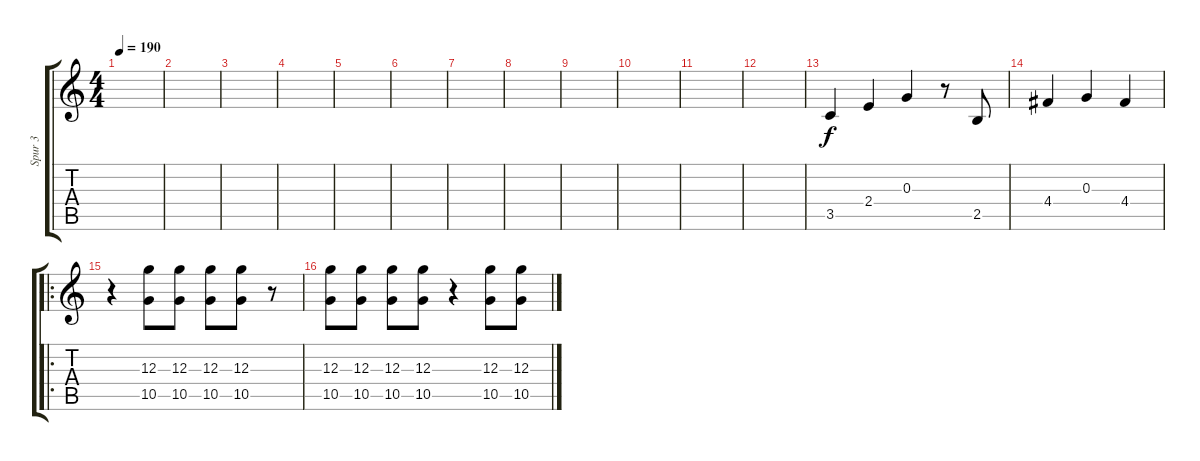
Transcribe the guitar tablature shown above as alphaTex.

\track ("Spur 3" "Spur 3") {instrument distortionguitar}
\staff {score tabs}
\tuning (E4 B3 G3 D3 A2 E2) {hide}
\ts (4 4)
\tempo 190
\clef g2
\ks c
|
|
|
|
|
|
|
|
|
|
|
|
3.5.4 2.4.4 0.3.4 r.8 2.5.8 |
4.4.4 0.3.4 4.4.4 |
\ro
r.4 (12.3 10.5).8 (12.3 10.5).8 (12.3 10.5).8 (12.3 10.5).8 r.8 |
(12.3 10.5).8 (12.3 10.5).8 (12.3 10.5).8 (12.3 10.5).8 r.4 (12.3 10.5).8 (12.3 10.5).8
